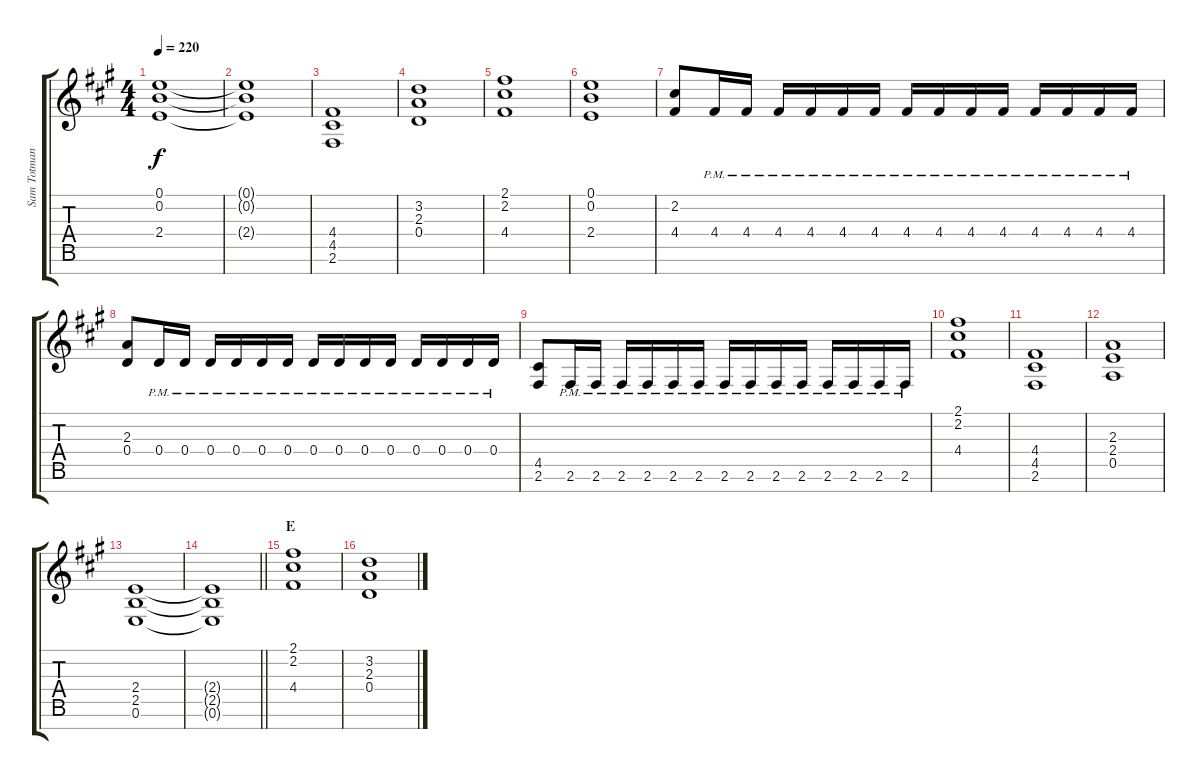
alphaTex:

\track ("Sam Totman I" "Sam Totman") {instrument overdrivenguitar}
\staff {score tabs}
\tuning (E4 B3 G3 D3 A2 E2 B1) {hide}
\ts (4 4)
\tempo 220
\clef g2
\ks a
(0.1 0.2 2.4).1{dy f} |
(0.1{t} 0.2{t} 2.4{t}).1 |
(4.4 4.5 2.6).1 |
(3.2 2.3 0.4).1 |
(2.1 2.2 4.4).1 |
(0.1 0.2 2.4).1 |
(2.2 4.4).8 4.4{pm}.16 4.4{pm}.16 4.4{pm}.16 4.4{pm}.16 4.4{pm}.16 4.4{pm}.16 4.4{pm}.16 4.4{pm}.16 4.4{pm}.16 4.4{pm}.16 4.4{pm}.16 4.4{pm}.16 4.4{pm}.16 4.4{pm}.16 |
(2.3 0.4).8 0.4{pm}.16 0.4{pm}.16 0.4{pm}.16 0.4{pm}.16 0.4{pm}.16 0.4{pm}.16 0.4{pm}.16 0.4{pm}.16 0.4{pm}.16 0.4{pm}.16 0.4{pm}.16 0.4{pm}.16 0.4{pm}.16 0.4{pm}.16 |
(4.5 2.6).8 2.6{pm}.16 2.6{pm}.16 2.6{pm}.16 2.6{pm}.16 2.6{pm}.16 2.6{pm}.16 2.6{pm}.16 2.6{pm}.16 2.6{pm}.16 2.6{pm}.16 2.6{pm}.16 2.6{pm}.16 2.6{pm}.16 2.6{pm}.16 |
(2.1 2.2 4.4).1 |
(4.4 4.5 2.6).1 |
(2.3 2.4 0.5).1 |
(2.4 2.5 0.6).1 |
\barLineRight lightlight
(2.4{t} 2.5{t} 0.6{t}).1 |
\section ("" "E")
(2.1 2.2 4.4).1 |
(3.2 2.3 0.4).1
